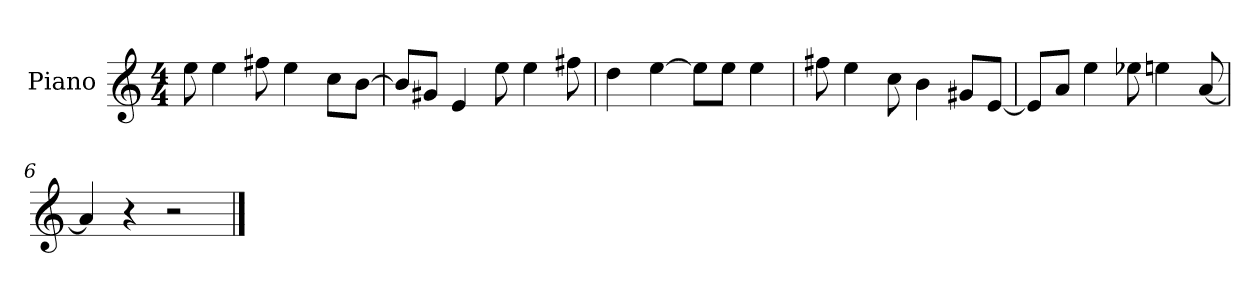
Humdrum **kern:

**kern
*part1
*staff1
*I"Piano
*I'P-no
*clefG2
*k[]
*M4/4
*MM90
=1
8ee\
4ee\
8ff#X\
4ee\
8cc\L
[8b\J
=2
8b/L]
8g#X/J
4e/
8ee\
4ee\
8ff#X\
=3
4dd\
[4ee\
8ee\L]
8ee\J
4ee\
=4
8ff#X\
4ee\
8cc\
4b\
8g#X/L
[8e/J
=5
8e/L]
8a/J
4ee\
8ee-X\
4een\
[8a/
=6
4a/]
4r
2r
==
*-
